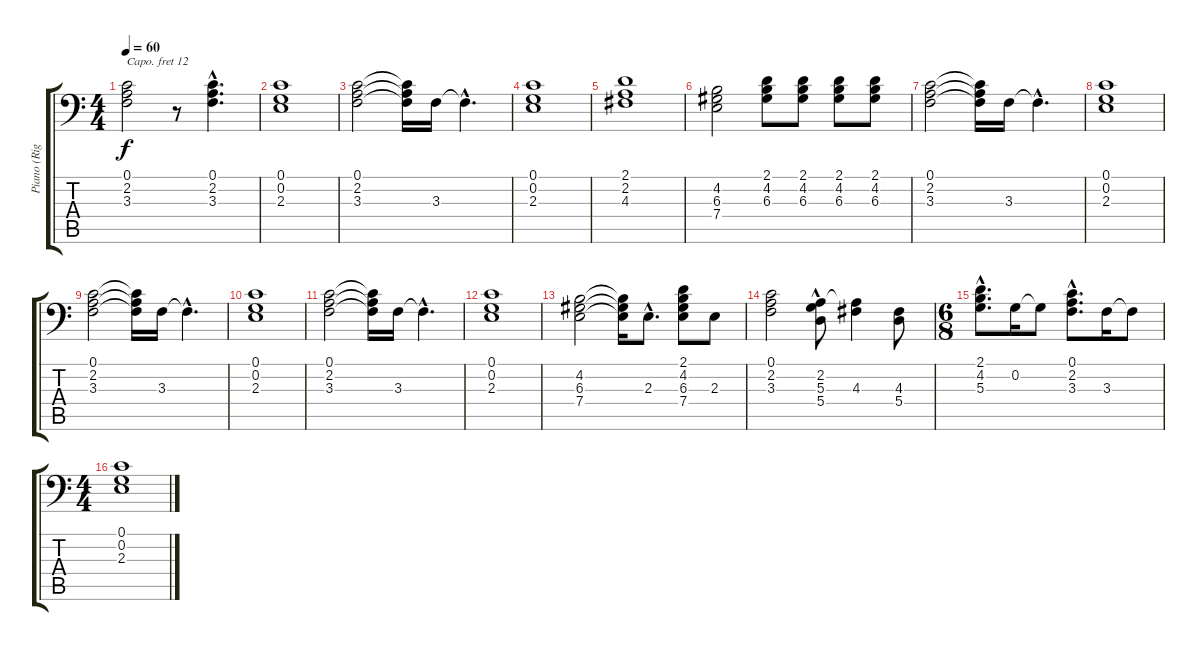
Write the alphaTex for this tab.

\track ("Piano (Right Hand)" "Piano (Rig") {instrument brightacousticpiano}
\staff {score tabs}
\capo 12
\tuning (C3 G2 D2 A1 E1 B0) {hide}
\ts (4 4)
\tempo 60
\clef f4
\ks c
(0.1 2.2 3.3).2{dy f} r.8 (0.1{hac} 2.2{hac} 3.3{hac}).4{d} |
(0.1 0.2 2.3).1 |
(0.1 2.2 3.3).2 (0.1{t} 2.2{t} 3.3{t}).16 3.3.16 3.3{hac t}.4{d} |
(0.1 0.2 2.3).1 |
(2.1 2.2 4.3).1 |
(4.2 6.3 7.4).2 (2.1 4.2 6.3).8 (2.1 4.2 6.3).8 (2.1 4.2 6.3).8 (2.1 4.2 6.3).8 |
(0.1 2.2 3.3).2 (0.1{t} 2.2{t} 3.3{t}).16 3.3.16 3.3{hac t}.4{d} |
(0.1 0.2 2.3).1 |
(0.1 2.2 3.3).2 (0.1{t} 2.2{t} 3.3{t}).16 3.3.16 3.3{hac t}.4{d} |
(0.1 0.2 2.3).1 |
(0.1 2.2 3.3).2 (0.1{t} 2.2{t} 3.3{t}).16 3.3.16 3.3{hac t}.4{d} |
(0.1 0.2 2.3).1 |
(4.2 6.3 7.4).2 (4.2{t} 6.3{t} 7.4{t}).16 2.3{hac}.8{d} (2.1 4.2 6.3 7.4).8 2.3.8 |
(0.1 2.2 3.3).2 (2.2 5.3 5.4{hac}).8 (2.2{t} 4.3).4 (4.3 5.4).8 |
\ts (6 8)
(2.1{hac} 4.2{hac} 5.3{hac}).8{d} 0.2.16 0.2{t}.8 (0.1{hac} 2.2{hac} 3.3{hac}).8{d} 3.3.16 3.3{t}.8 |
\ts (4 4)
(0.1 0.2 2.3).1
